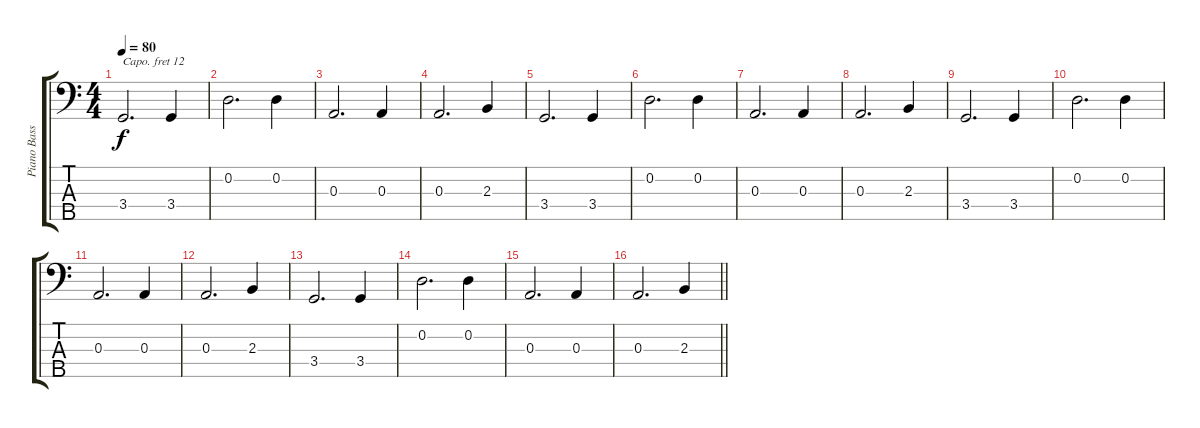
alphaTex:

\track ("Piano Bass" "Piano Bass") {instrument acousticgrandpiano}
\staff {score tabs}
\capo 12
\tuning (G2 D2 A1 E1 B0) {hide}
\ts (4 4)
\tempo 80
\clef f4
\ks c
3.4.2{d dy f} 3.4.4 |
0.2.2{d} 0.2.4 |
0.3.2{d} 0.3.4 |
0.3.2{d} 2.3.4 |
3.4.2{d} 3.4.4 |
0.2.2{d} 0.2.4 |
0.3.2{d} 0.3.4 |
0.3.2{d} 2.3.4 |
3.4.2{d} 3.4.4 |
0.2.2{d} 0.2.4 |
0.3.2{d} 0.3.4 |
0.3.2{d} 2.3.4 |
3.4.2{d} 3.4.4 |
0.2.2{d} 0.2.4 |
0.3.2{d} 0.3.4 |
\barLineRight lightlight
0.3.2{d} 2.3.4
